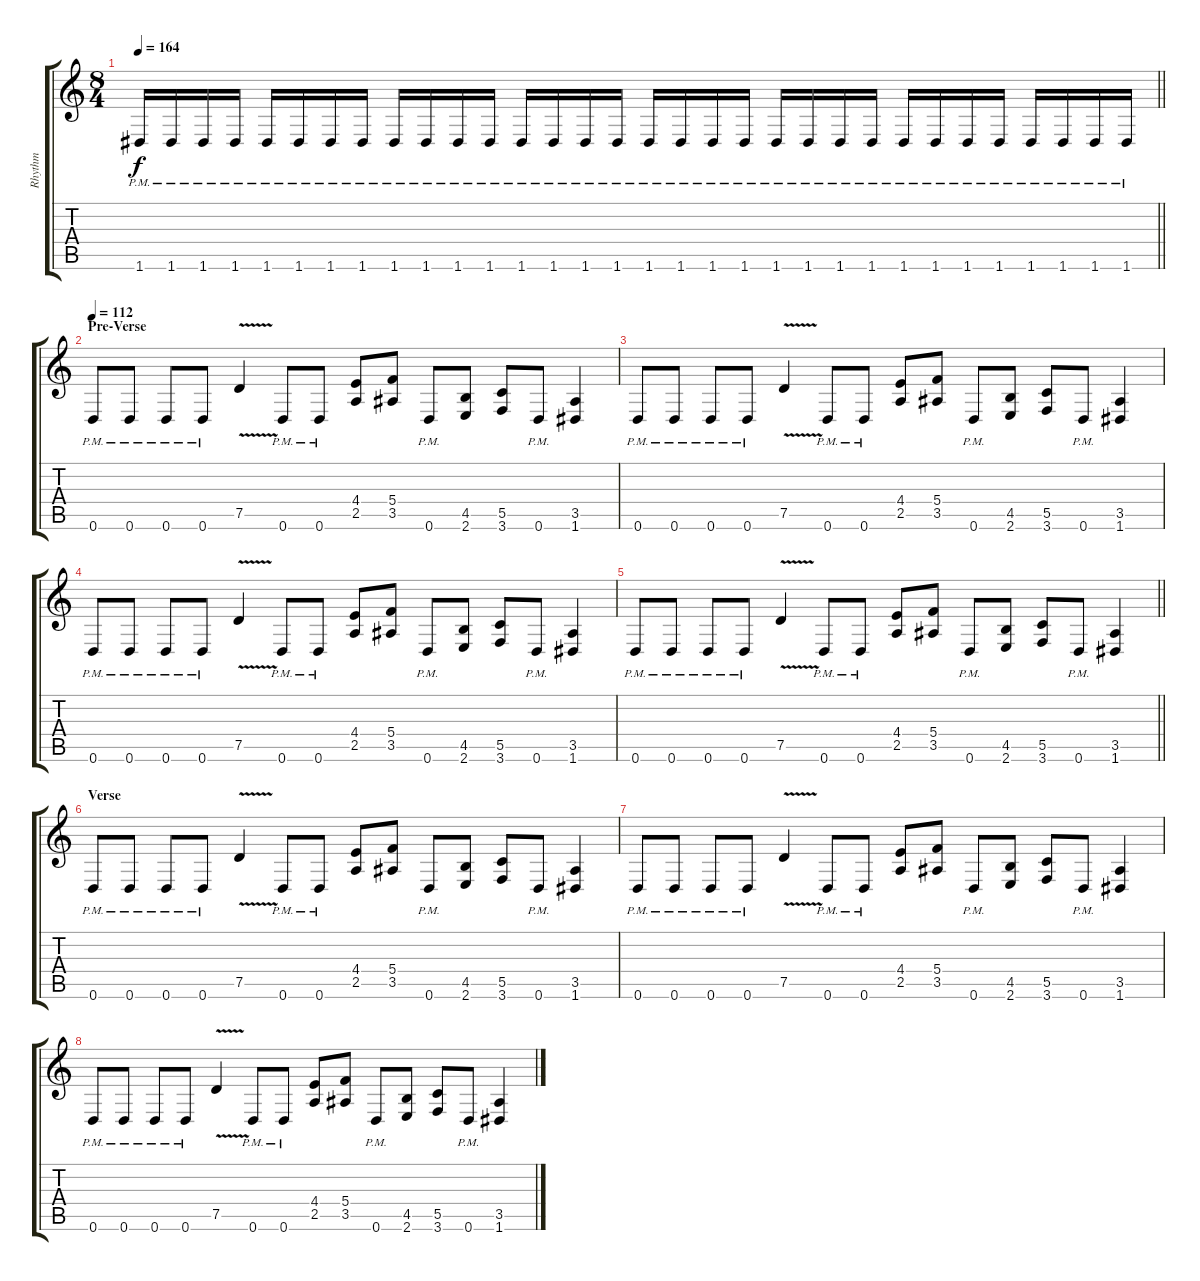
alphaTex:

\track ("Rhythm" "Rhythm") {instrument distortionguitar}
\staff {score tabs}
\tuning (D4 A3 F3 C3 G2 D2) {hide}
\ts (8 4)
\tempo 164
\clef g2
\barLineRight lightlight
\ks c
1.6{pm}.16{dy f} 1.6{pm}.16 1.6{pm}.16 1.6{pm}.16 1.6{pm}.16 1.6{pm}.16 1.6{pm}.16 1.6{pm}.16 1.6{pm}.16 1.6{pm}.16 1.6{pm}.16 1.6{pm}.16 1.6{pm}.16 1.6{pm}.16 1.6{pm}.16 1.6{pm}.16 1.6{pm}.16 1.6{pm}.16 1.6{pm}.16 1.6{pm}.16 1.6{pm}.16 1.6{pm}.16 1.6{pm}.16 1.6{pm}.16 1.6{pm}.16 1.6{pm}.16 1.6{pm}.16 1.6{pm}.16 1.6{pm}.16 1.6{pm}.16 1.6{pm}.16 1.6{pm}.16 |
\section ("" "Pre-Verse")
\tempo 112
0.6{pm}.8 0.6{pm}.8 0.6{pm}.8 0.6{pm}.8 7.5{v}.4 0.6{pm}.8 0.6{pm}.8 (4.4 2.5).8 (5.4 3.5).8 0.6{pm}.8 (4.5 2.6).8 (5.5 3.6).8 0.6{pm}.8 (3.5 1.6).4 |
0.6{pm}.8 0.6{pm}.8 0.6{pm}.8 0.6{pm}.8 7.5{v}.4 0.6{pm}.8 0.6{pm}.8 (4.4 2.5).8 (5.4 3.5).8 0.6{pm}.8 (4.5 2.6).8 (5.5 3.6).8 0.6{pm}.8 (3.5 1.6).4 |
0.6{pm}.8 0.6{pm}.8 0.6{pm}.8 0.6{pm}.8 7.5{v}.4 0.6{pm}.8 0.6{pm}.8 (4.4 2.5).8 (5.4 3.5).8 0.6{pm}.8 (4.5 2.6).8 (5.5 3.6).8 0.6{pm}.8 (3.5 1.6).4 |
\barLineRight lightlight
0.6{pm}.8 0.6{pm}.8 0.6{pm}.8 0.6{pm}.8 7.5{v}.4 0.6{pm}.8 0.6{pm}.8 (4.4 2.5).8 (5.4 3.5).8 0.6{pm}.8 (4.5 2.6).8 (5.5 3.6).8 0.6{pm}.8 (3.5 1.6).4 |
\section ("" "Verse")
0.6{pm}.8 0.6{pm}.8 0.6{pm}.8 0.6{pm}.8 7.5{v}.4 0.6{pm}.8 0.6{pm}.8 (4.4 2.5).8 (5.4 3.5).8 0.6{pm}.8 (4.5 2.6).8 (5.5 3.6).8 0.6{pm}.8 (3.5 1.6).4 |
0.6{pm}.8 0.6{pm}.8 0.6{pm}.8 0.6{pm}.8 7.5{v}.4 0.6{pm}.8 0.6{pm}.8 (4.4 2.5).8 (5.4 3.5).8 0.6{pm}.8 (4.5 2.6).8 (5.5 3.6).8 0.6{pm}.8 (3.5 1.6).4 |
0.6{pm}.8 0.6{pm}.8 0.6{pm}.8 0.6{pm}.8 7.5{v}.4 0.6{pm}.8 0.6{pm}.8 (4.4 2.5).8 (5.4 3.5).8 0.6{pm}.8 (4.5 2.6).8 (5.5 3.6).8 0.6{pm}.8 (3.5 1.6).4
